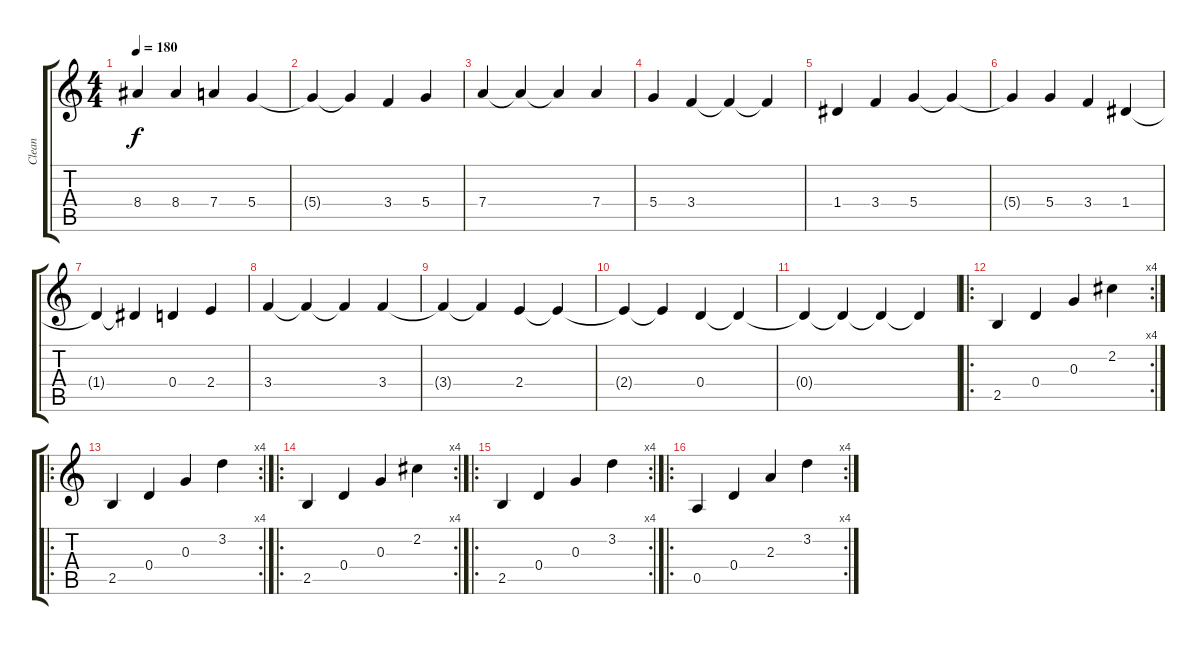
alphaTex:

\track ("Clean" "Clean") {instrument electricguitarclean}
\staff {score tabs}
\tuning (E4 B3 G3 D3 A2 E2) {hide}
\ts (4 4)
\tempo 180
\clef g2
\ks c
8.4{t}.4{dy f} 8.4.4 7.4.4 5.4.4 |
5.4{t}.4 5.4{t}.4 3.4.4 5.4.4 |
7.4.4 7.4{t}.4 7.4{t}.4 7.4.4 |
5.4.4 3.4.4 3.4{t}.4 3.4{t}.4 |
1.4.4 3.4.4 5.4.4 5.4{t}.4 |
5.4{t}.4 5.4.4 3.4.4 1.4.4 |
1.4{t}.4 1.4{t}.4 0.4.4 2.4.4 |
3.4.4 3.4{t}.4 3.4{t}.4 3.4.4 |
3.4{t}.4 3.4{t}.4 2.4.4 2.4{t}.4 |
2.4{t}.4 2.4{t}.4 0.4.4 0.4{t}.4 |
0.4{t}.4 0.4{t}.4 0.4{t}.4 0.4{t}.4 |
\ro
\rc 4
2.5.4 0.4.4 0.3.4 2.2.4 |
\ro
\rc 4
2.5.4 0.4.4 0.3.4 3.2.4 |
\ro
\rc 4
2.5.4 0.4.4 0.3.4 2.2.4 |
\ro
\rc 4
2.5.4 0.4.4 0.3.4 3.2.4 |
\ro
\rc 4
0.5.4 0.4.4 2.3.4 3.2.4
